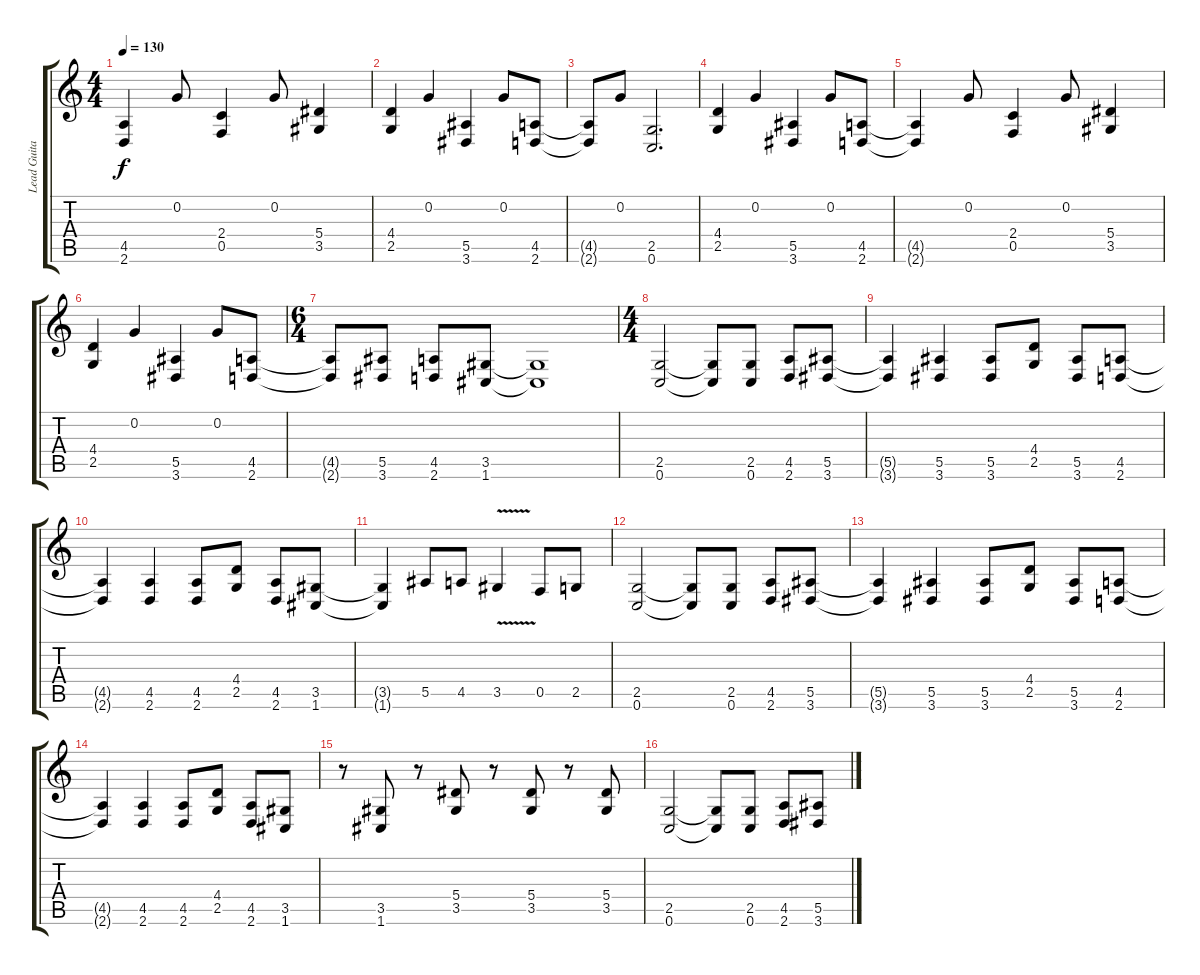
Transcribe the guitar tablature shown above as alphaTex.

\track ("Lead Guitar" "Lead Guita") {instrument distortionguitar}
\staff {score tabs}
\tuning (C4 G3 Eb3 Bb2 F2 C2) {hide}
\ts (4 4)
\tempo 130
\clef g2
\ks c
(4.5{t} 2.6{t}).4{dy f} 0.2.8 (2.4 0.5).4 0.2.8 (5.4 3.5).4 |
(4.4 2.5).4 0.2.4 (5.5 3.6).4 0.2.8 (4.5 2.6).8 |
(4.5{t} 2.6{t}).8 0.2.8 (2.5 0.6).2{d} |
(4.4 2.5).4 0.2.4 (5.5 3.6).4 0.2.8 (4.5 2.6).8 |
(4.5{t} 2.6{t}).4 0.2.8 (2.4 0.5).4 0.2.8 (5.4 3.5).4 |
(4.4 2.5).4 0.2.4 (5.5 3.6).4 0.2.8 (4.5 2.6).8 |
\ts (6 4)
(4.5{t} 2.6{t}).8 (5.5 3.6).8 (4.5 2.6).8 (3.5 1.6).8 (3.5{t} 1.6{t}).1 |
\ts (4 4)
(2.5 0.6).2 (2.5{t} 0.6{t}).8 (2.5 0.6).8 (4.5 2.6).8 (5.5 3.6).8 |
(5.5{t} 3.6{t}).4 (5.5 3.6).4 (5.5 3.6).8 (4.4 2.5).8 (5.5 3.6).8 (4.5 2.6).8 |
(4.5{t} 2.6{t}).4 (4.5 2.6).4 (4.5 2.6).8 (4.4 2.5).8 (4.5 2.6).8 (3.5 1.6).8 |
(3.5{t} 1.6{t}).4 5.5.8 4.5.8 3.5{v}.4 0.5.8 2.5.8 |
(2.5 0.6).2 (2.5{t} 0.6{t}).8 (2.5 0.6).8 (4.5 2.6).8 (5.5 3.6).8 |
(5.5{t} 3.6{t}).4 (5.5 3.6).4 (5.5 3.6).8 (4.4 2.5).8 (5.5 3.6).8 (4.5 2.6).8 |
(4.5{t} 2.6{t}).4 (4.5 2.6).4 (4.5 2.6).8 (4.4 2.5).8 (4.5 2.6).8 (3.5 1.6).8 |
r.8 (3.5 1.6).8 r.8 (5.4 3.5).8 r.8 (5.4 3.5).8 r.8 (5.4 3.5).8 |
(2.5 0.6).2 (2.5{t} 0.6{t}).8 (2.5 0.6).8 (4.5 2.6).8 (5.5 3.6).8
